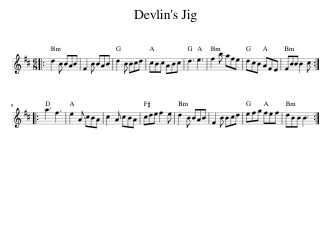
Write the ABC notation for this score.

X:1
L:1/8
M:6/8
I:linebreak $
K:Bmin
V:1 treble
V:1
|: d2 B BAB | F2 B BAB | d2 B Bcd | cBc ABc | d3 e3 | %5
 f2 b afe | dcB AFE | FBB B2 c ::$ a3 f3 | e2 A cBA | %10
 c2 A cBA | cde f2 e | d2 B BAB | F2 B Bcd | efg fef | %15
 dBB B3 :| %16
